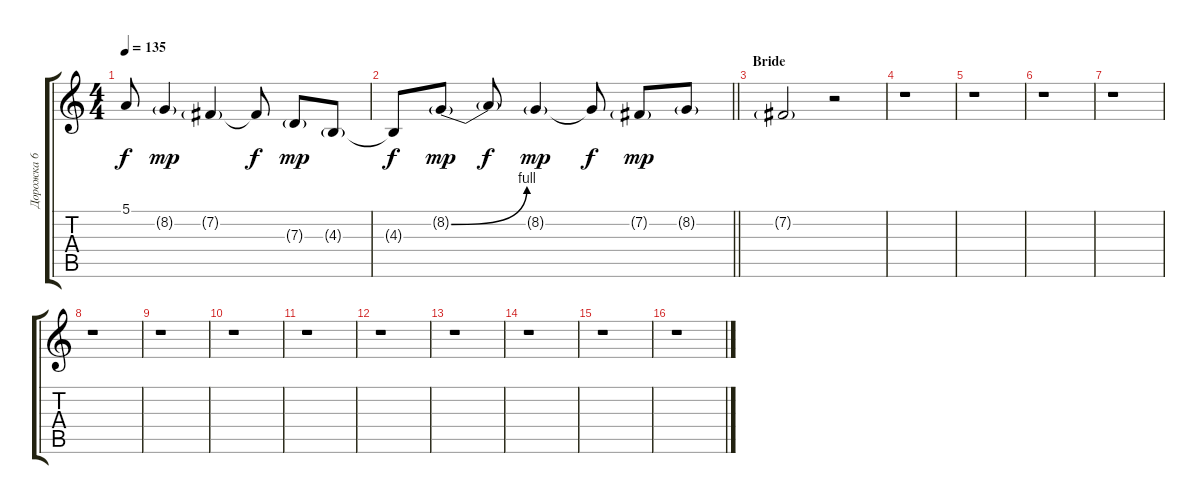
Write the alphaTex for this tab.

\track ("Дорожка 6" "Дорожка 6") {instrument altosax}
\staff {score tabs}
\tuning (E4 B3 G3 D3 A2 E2) {hide}
\ts (4 4)
\tempo 135
\clef g2
\ks c
5.1{t}.8{dy f} 8.2{g}.4{dy mp} 7.2{g}.4 7.2{t}.8{dy f} 7.3{g}.8{dy mp} 4.3{g}.8 |
\barLineRight lightlight
4.3{t}.8{dy f} 8.2{be (bend 0 0 60 4) g}.8{dy mp} 8.2{t}.8{dy f} 8.2{g}.4{dy mp} 8.2{t}.8{dy f} 7.2{g}.8{dy mp} 8.2{g}.8 |
\section ("" "Bride")
7.2{g}.2 r.2 |
r.1 |
r.1 |
r.1 |
r.1 |
r.1 |
r.1 |
r.1 |
r.1 |
r.1 |
r.1 |
r.1 |
r.1 |
r.1
